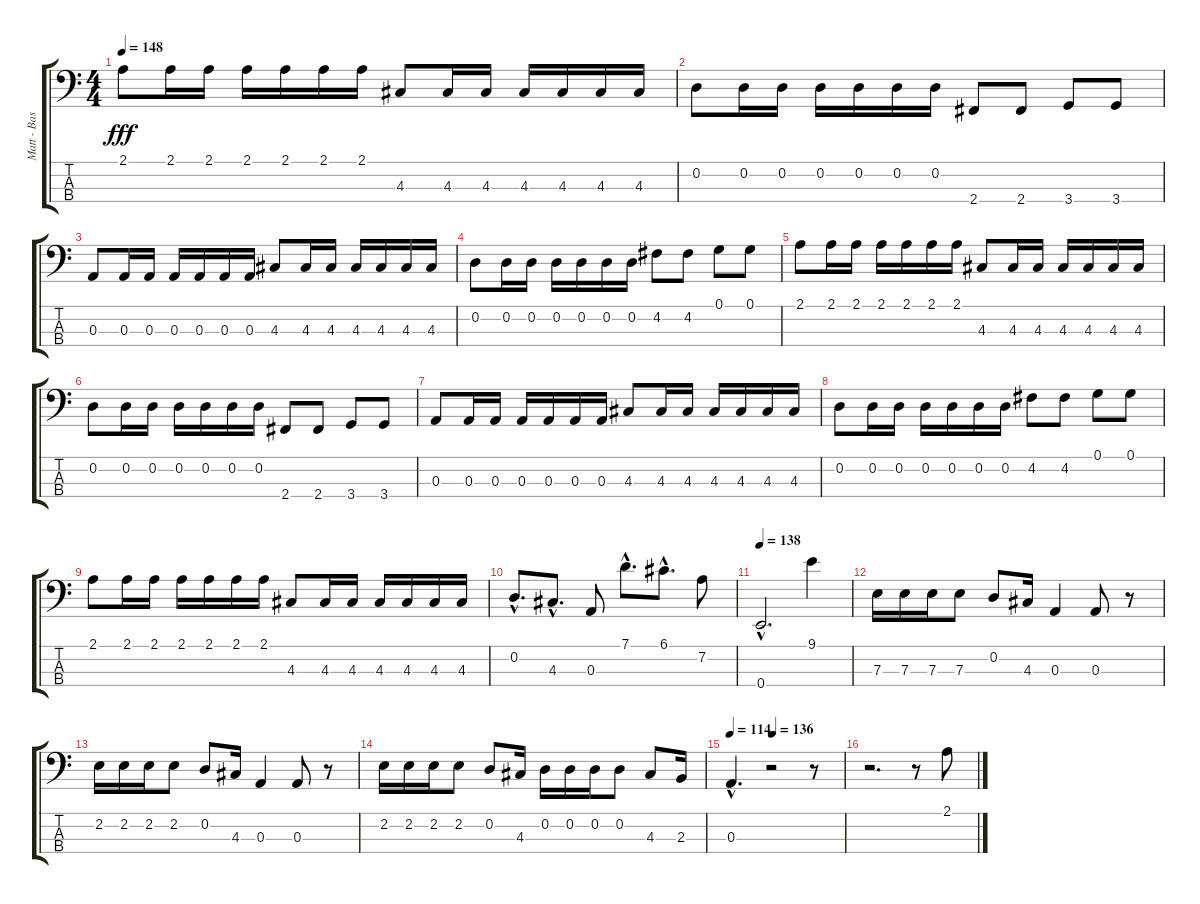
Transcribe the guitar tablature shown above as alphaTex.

\track ("Matt - Bass" "Matt - Bas") {instrument electricbassfinger}
\staff {score tabs}
\tuning (G2 D2 A1 E1) {hide}
\ts (4 4)
\tempo 148
\clef f4
\ks c
2.1.8{dy fff} 2.1.16 2.1.16 2.1.16 2.1.16 2.1.16 2.1.16 4.3.8 4.3.16 4.3.16 4.3.16 4.3.16 4.3.16 4.3.16 |
0.2.8 0.2.16 0.2.16 0.2.16 0.2.16 0.2.16 0.2.16 2.4.8 2.4.8 3.4.8 3.4.8 |
0.3.8 0.3.16 0.3.16 0.3.16 0.3.16 0.3.16 0.3.16 4.3.8 4.3.16 4.3.16 4.3.16 4.3.16 4.3.16 4.3.16 |
0.2.8 0.2.16 0.2.16 0.2.16 0.2.16 0.2.16 0.2.16 4.2.8 4.2.8 0.1.8 0.1.8 |
2.1.8 2.1.16 2.1.16 2.1.16 2.1.16 2.1.16 2.1.16 4.3.8 4.3.16 4.3.16 4.3.16 4.3.16 4.3.16 4.3.16 |
0.2.8 0.2.16 0.2.16 0.2.16 0.2.16 0.2.16 0.2.16 2.4.8 2.4.8 3.4.8 3.4.8 |
0.3.8 0.3.16 0.3.16 0.3.16 0.3.16 0.3.16 0.3.16 4.3.8 4.3.16 4.3.16 4.3.16 4.3.16 4.3.16 4.3.16 |
0.2.8 0.2.16 0.2.16 0.2.16 0.2.16 0.2.16 0.2.16 4.2.8 4.2.8 0.1.8 0.1.8 |
2.1.8 2.1.16 2.1.16 2.1.16 2.1.16 2.1.16 2.1.16 4.3.8 4.3.16 4.3.16 4.3.16 4.3.16 4.3.16 4.3.16 |
0.2{hac}.8{d} 4.3{hac}.8{d} 0.3.8 7.1{hac}.8{d} 6.1{hac}.8{d} 7.2.8 |
\tempo 138
0.4{hac}.2{d} 9.1.4 |
7.3.16 7.3.16 7.3.16 7.3.8 0.2.8 4.3.16 0.3.4 0.3.8 r.8 |
2.2.16 2.2.16 2.2.16 2.2.8 0.2.8 4.3.16 0.3.4 0.3.8 r.8 |
2.2.16 2.2.16 2.2.16 2.2.8 0.2.8 4.3.16 0.2.16 0.2.16 0.2.16 0.2.8 4.3.8 2.3.16 |
\tempo 114
\tempo (136 0.375)
0.3{hac}.4{d} r.2 r.8 |
r.2{d} r.8 2.1.8
